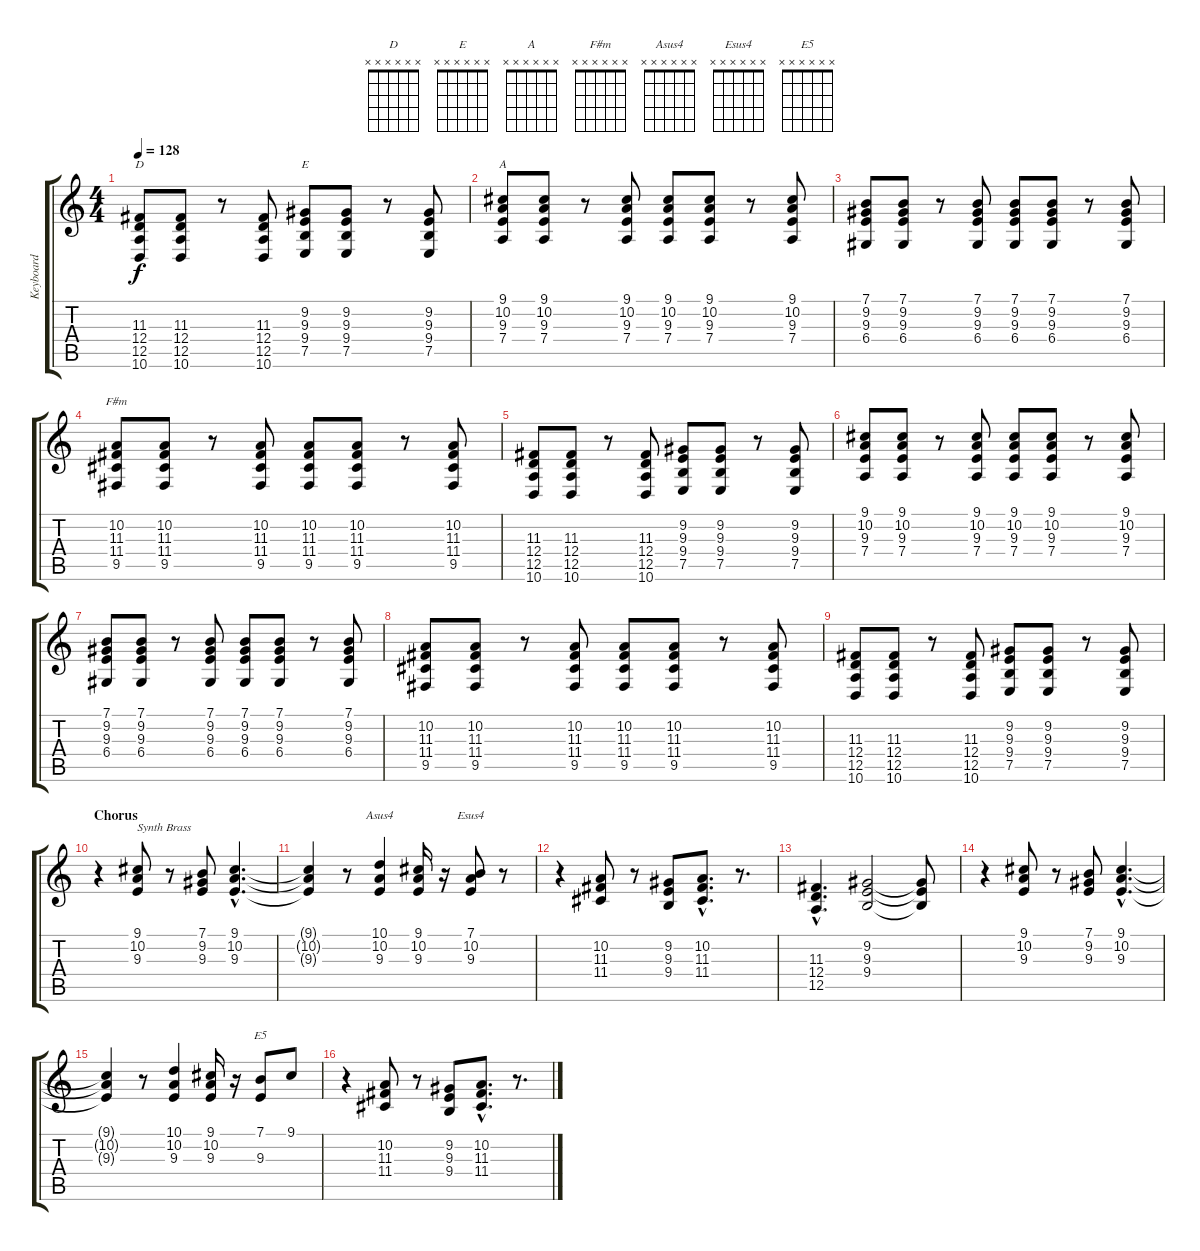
\track ("Keyboard" "Keyboard") {instrument synthbrass1}
\staff {score tabs}
\tuning (E4 B3 G3 D3 A2 E2) {hide}
\chord ("D" x x x x x x)
\chord ("E" x x x x x x)
\chord ("A" x x x x x x)
\chord ("F#m" x x x x x x)
\chord ("Asus4" x x x x x x)
\chord ("Esus4" x x x x x x)
\chord ("E5" x x x x x x)
\ts (4 4)
\tempo 128
\clef g2
\ks c
(11.3 12.4 12.5 10.6).8{ch "D" dy f} (11.3 12.4 12.5 10.6).8 r.8 (11.3 12.4 12.5 10.6).8 (9.2 9.3 9.4 7.5).8{ch "E"} (9.2 9.3 9.4 7.5).8 r.8 (9.2 9.3 9.4 7.5).8 |
(9.1 10.2 9.3 7.4).8{ch "A"} (9.1 10.2 9.3 7.4).8 r.8 (9.1 10.2 9.3 7.4).8 (9.1 10.2 9.3 7.4).8 (9.1 10.2 9.3 7.4).8 r.8 (9.1 10.2 9.3 7.4).8 |
(7.1 9.2 9.3 6.4).8 (7.1 9.2 9.3 6.4).8 r.8 (7.1 9.2 9.3 6.4).8 (7.1 9.2 9.3 6.4).8 (7.1 9.2 9.3 6.4).8 r.8 (7.1 9.2 9.3 6.4).8 |
(10.2 11.3 11.4 9.5).8{ch "F#m"} (10.2 11.3 11.4 9.5).8 r.8 (10.2 11.3 11.4 9.5).8 (10.2 11.3 11.4 9.5).8 (10.2 11.3 11.4 9.5).8 r.8 (10.2 11.3 11.4 9.5).8 |
(11.3 12.4 12.5 10.6).8 (11.3 12.4 12.5 10.6).8 r.8 (11.3 12.4 12.5 10.6).8 (9.2 9.3 9.4 7.5).8 (9.2 9.3 9.4 7.5).8 r.8 (9.2 9.3 9.4 7.5).8 |
(9.1 10.2 9.3 7.4).8 (9.1 10.2 9.3 7.4).8 r.8 (9.1 10.2 9.3 7.4).8 (9.1 10.2 9.3 7.4).8 (9.1 10.2 9.3 7.4).8 r.8 (9.1 10.2 9.3 7.4).8 |
(7.1 9.2 9.3 6.4).8 (7.1 9.2 9.3 6.4).8 r.8 (7.1 9.2 9.3 6.4).8 (7.1 9.2 9.3 6.4).8 (7.1 9.2 9.3 6.4).8 r.8 (7.1 9.2 9.3 6.4).8 |
(10.2 11.3 11.4 9.5).8 (10.2 11.3 11.4 9.5).8 r.8 (10.2 11.3 11.4 9.5).8 (10.2 11.3 11.4 9.5).8 (10.2 11.3 11.4 9.5).8 r.8 (10.2 11.3 11.4 9.5).8 |
(11.3 12.4 12.5 10.6).8 (11.3 12.4 12.5 10.6).8 r.8 (11.3 12.4 12.5 10.6).8 (9.2 9.3 9.4 7.5).8 (9.2 9.3 9.4 7.5).8 r.8 (9.2 9.3 9.4 7.5).8 |
\section ("" "Chorus")
r.4 (9.1 10.2 9.3).8{txt "Synth Brass" volume 14 instrument synthbrass1} r.8 (7.1 9.2 9.3).8 (9.1{hac} 10.2{hac} 9.3{hac}).4{d} |
(9.1{t} 10.2{t} 9.3{t}).4 r.8 (10.1 10.2 9.3).4{ch "Asus4"} (9.1 10.2 9.3).16 r.16 (7.1 10.2 9.3).8{ch "Esus4"} r.8 |
r.4 (10.2 11.3 11.4).8 r.8 (9.2 9.3 9.4).8 (10.2{hac} 11.3{hac} 11.4{hac}).8{d} r.8{d} |
(11.3{hac} 12.4{hac} 12.5{hac}).4{d} (9.2 9.3 9.4).2 (9.2{t} 9.3{t} 9.4{t}).8 |
r.4 (9.1 10.2 9.3).8 r.8 (7.1 9.2 9.3).8 (9.1{hac} 10.2{hac} 9.3{hac}).4{d} |
(9.1{t} 10.2{t} 9.3{t}).4 r.8 (10.1 10.2 9.3).4 (9.1 10.2 9.3).16 r.16 (7.1 9.3).8{ch "E5"} 9.1.8 |
r.4 (10.2 11.3 11.4).8 r.8 (9.2 9.3 9.4).8 (10.2{hac} 11.3{hac} 11.4{hac}).8{d} r.8{d}
